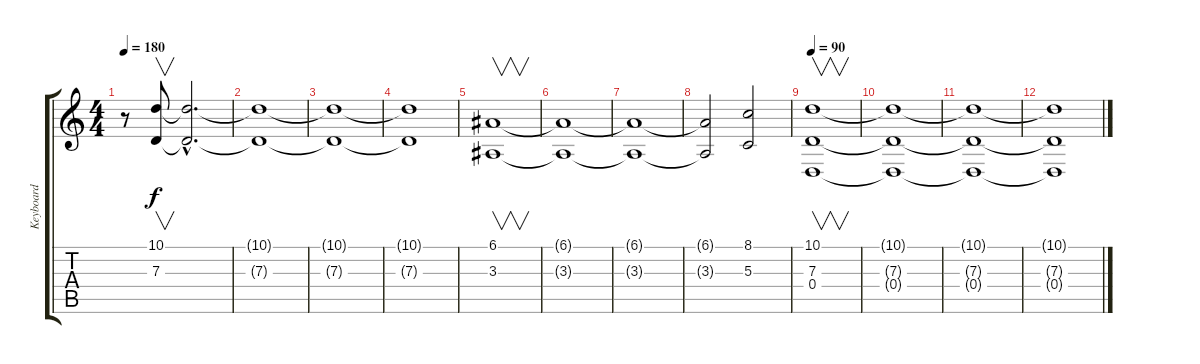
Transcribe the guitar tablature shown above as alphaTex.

\track ("Keyboard" "Keyboard") {instrument stringensemble2}
\staff {score tabs}
\tuning (E4 B3 G3 D3 A2 E2) {hide}
\ts (4 4)
\tempo 180
\clef g2
\ks c
r.8{dy f} (10.1 7.3).8{v} (10.1{hac t} 7.3{hac t}).2{d} |
(10.1{t} 7.3{t}).1 |
(10.1{t} 7.3{t}).1 |
(10.1{t} 7.3{t}).1 |
(6.1 3.3).1{v} |
(6.1{t} 3.3{t}).1 |
(6.1{t} 3.3{t}).1 |
(6.1{t} 3.3{t}).2 (8.1 5.3).2 |
\tempo 90
(10.1 7.3 0.4).1{v} |
(10.1{t} 7.3{t} 0.4{t}).1 |
(10.1{t} 7.3{t} 0.4{t}).1 |
(10.1{t} 7.3{t} 0.4{t}).1
